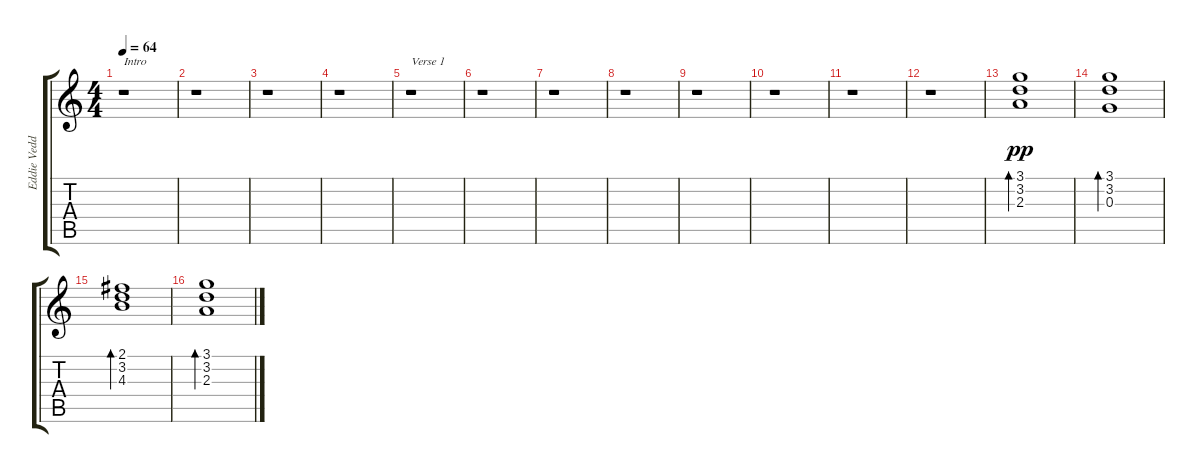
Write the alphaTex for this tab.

\track ("Eddie Vedder" "Eddie Vedd") {instrument electricguitarclean}
\staff {score tabs}
\tuning (E4 B3 G3 D3 A2 E2) {hide}
\ts (4 4)
\tempo 64
\clef g2
\ks c
r.1{txt "Intro" dy pp instrument electricguitarclean} |
r.1 |
r.1 |
r.1 |
r.1{txt "Verse 1"} |
r.1 |
r.1 |
r.1 |
r.1 |
r.1 |
r.1 |
r.1 |
(3.1 3.2 2.3).1{bd 120} |
(3.1 3.2 0.3).1{bd 120} |
(2.1 3.2 4.3).1{bd 120} |
(3.1 3.2 2.3).1{bd 120}
